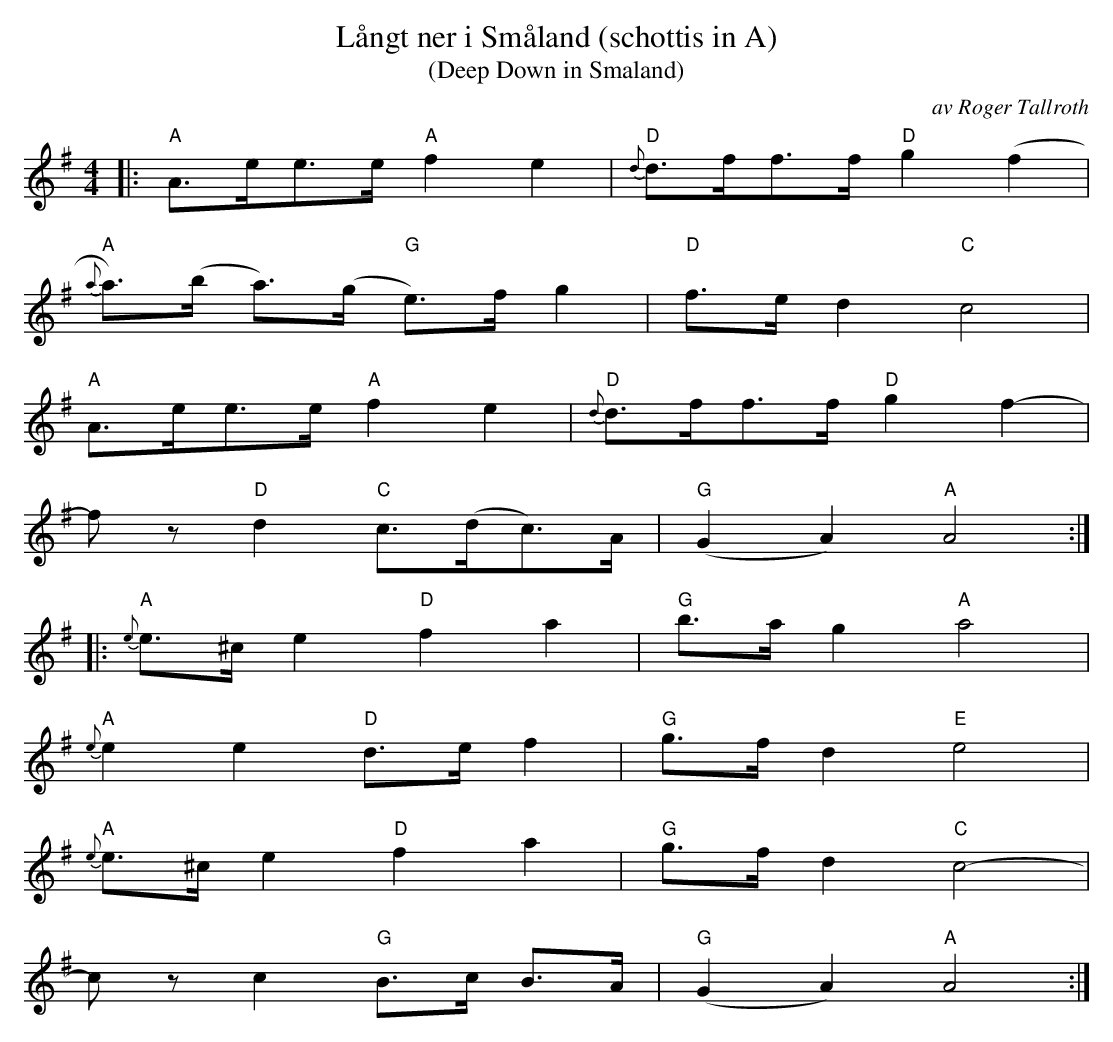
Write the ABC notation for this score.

X:1
T:L\aangt ner i Sm\aaland (schottis in A)
T:(Deep Down in Smaland)
C:av Roger Tallroth
M:4/4
L:1/8
K:Dmix
|: "A"A>ee>e "A"f2e2 | "D"{d}d>ff>f "D"g2(f2 |
   "A"{a}a3/)(b/ a3/)(g/ "G"e3/)f/g2 | "D"f>ed2 "C"c4 |
   "A"A>ee>e "A"f2e2 | "D"{d}d>ff>f "D"g2f2- |
   fz "D"d2 "C"c3/(d/c3/)A/ | ("G"G2A2) "A"A4 :|
|: "A"{e}e>^ce2 "D"f2 a2 | "G"b>ag2 "A"a4 |
   "A"{e}e2e2 "D"d>ef2 | "G"g>f d2 "E"e4 |
   "A"{e}e>^ce2 "D"f2 a2 | "G"g>f d2 "C"c4- |
   cz c2 "G"B3/c/ B3/A/ | ("G"G2 A2) "A"A4 :|
